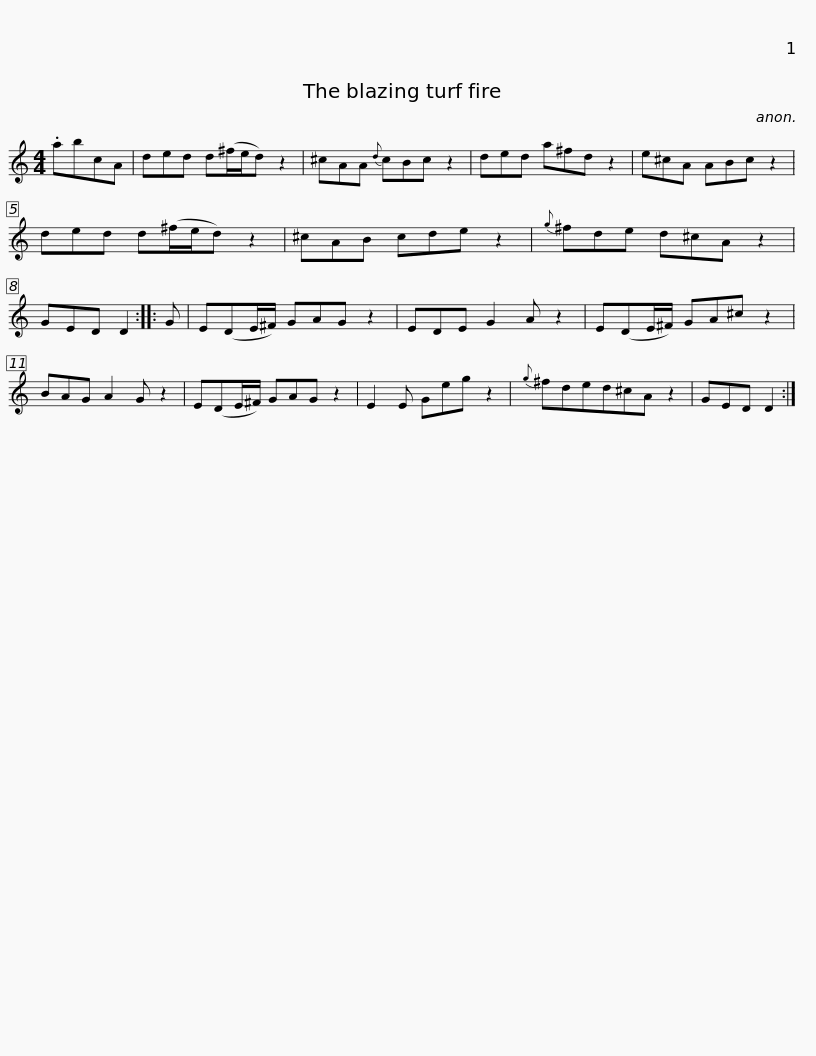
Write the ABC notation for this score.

X:1
L:1/8
M:4/4
I:linebreak $
K:C
V:1 treble
V:1
 .abcA | ded d(^f/e/d) z2 | ^cAA{d} cBc z2 | ded a^fd z2 | e^cA ABc z2 | %5
 ded d(^f/e/d) z2 |$ ^cAB cde z2 |{g} ^fde d^cA z2 | GED D2 :: G | %10
 E(DE/^F/) GAG z2 | EDE G2 A z2 | E(DE/^F/) GA^c z2 |$ BAG A2 G z2 | E(DE/^F/) GAG z2 | %15
 E2 E Geg z2 |{g} ^fded^cA z2 | GED D2 :| %18
